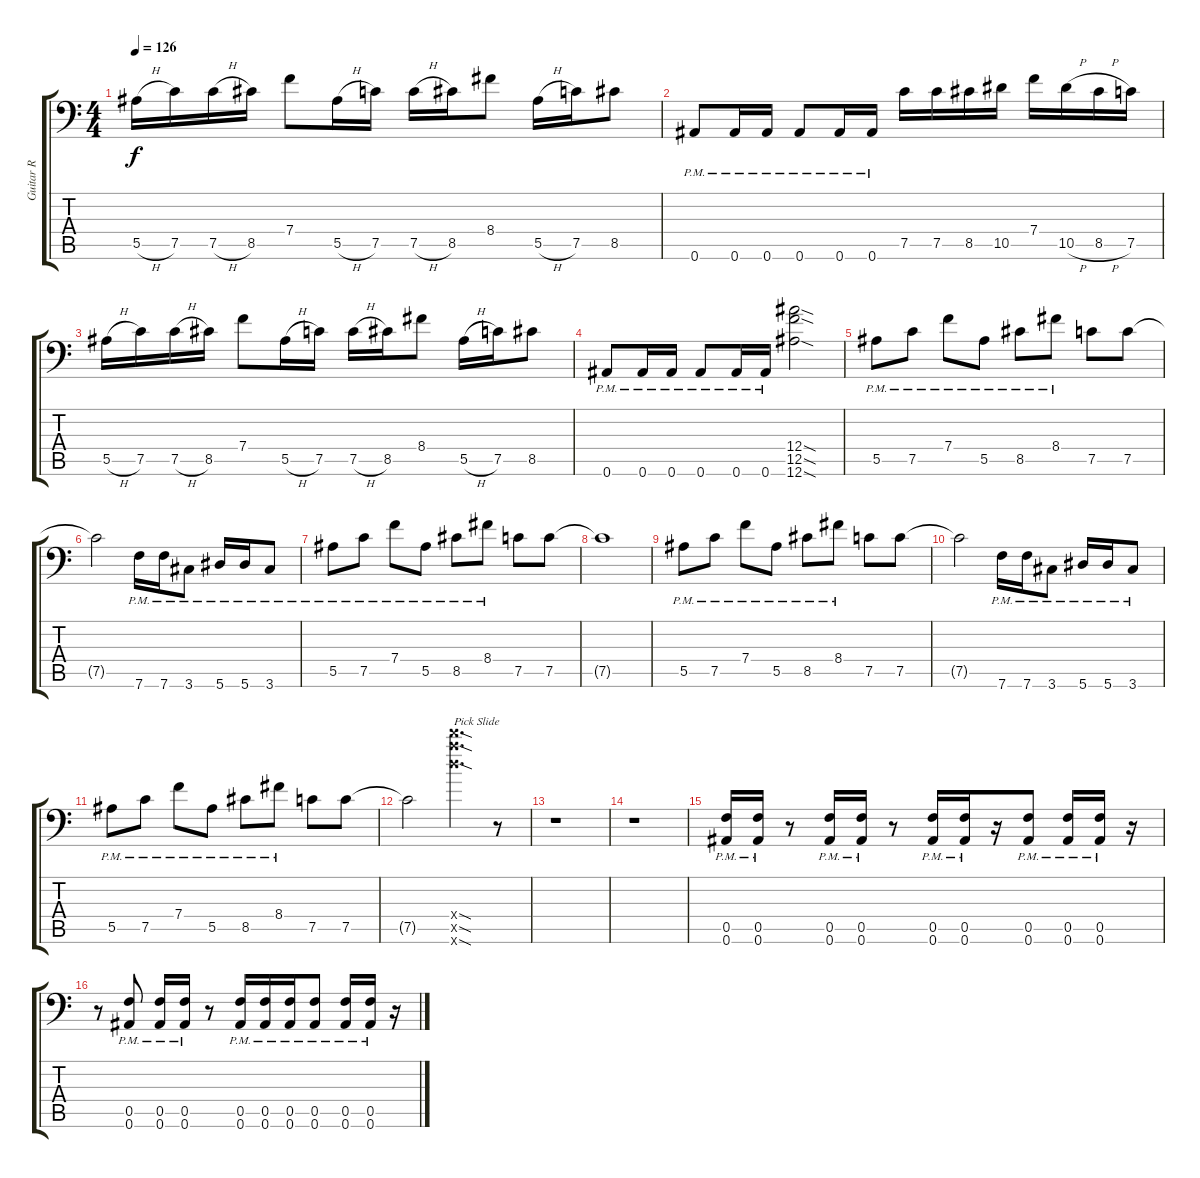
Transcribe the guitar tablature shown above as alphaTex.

\track ("Guitar R" "Guitar R") {instrument overdrivenguitar}
\staff {score tabs}
\tuning (C4 G3 Eb3 Bb2 F2 Bb1) {hide}
\ts (4 4)
\tempo 126
\clef f4
\ks c
5.5{h}.16{dy f} 7.5.16 7.5{h}.16 8.5.16 7.4.8 5.5{h}.16 7.5.16 7.5{h}.16 8.5.16 8.4.8 5.5{h}.16 7.5.16 8.5.8 |
0.6{pm}.8 0.6{pm}.16 0.6{pm}.16 0.6{pm}.8 0.6{pm}.16 0.6{pm}.16 7.5.16 7.5.16 8.5.16 10.5.16 7.4.16 10.5{h}.16 8.5{h}.16 7.5.16 |
5.5{h}.16 7.5.16 7.5{h}.16 8.5.16 7.4.8 5.5{h}.16 7.5.16 7.5{h}.16 8.5.16 8.4.8 5.5{h}.16 7.5.16 8.5.8 |
0.6{pm}.8 0.6{pm}.16 0.6{pm}.16 0.6{pm}.8 0.6{pm}.16 0.6{pm}.16 (12.4{sod} 12.5{sod} 12.6{sod}).2 |
5.5{pm}.8 7.5{pm}.8 7.4{pm}.8 5.5{pm}.8 8.5{pm}.8 8.4{pm}.8 7.5.8 7.5.8 |
7.5{t}.2 7.6{pm}.16 7.6{pm}.16 3.6{pm}.8 5.6{pm}.16 5.6{pm}.16 3.6{pm}.8 |
5.5{pm}.8 7.5{pm}.8 7.4{pm}.8 5.5{pm}.8 8.5{pm}.8 8.4{pm}.8 7.5.8 7.5.8 |
7.5{t}.1 |
5.5{pm}.8 7.5{pm}.8 7.4{pm}.8 5.5{pm}.8 8.5{pm}.8 8.4{pm}.8 7.5.8 7.5.8 |
7.5{t}.2 7.6{pm}.16 7.6{pm}.16 3.6{pm}.8 5.6{pm}.16 5.6{pm}.16 3.6{pm}.8 |
5.5{pm}.8 7.5{pm}.8 7.4{pm}.8 5.5{pm}.8 8.5{pm}.8 8.4{pm}.8 7.5.8 7.5.8 |
7.5{t}.2 (28.4{sod x} 28.5{sod x} 28.6{sod x}).4{d txt "Pick Slide"} r.8 |
r.1 |
r.1 |
(0.5{pm} 0.6{pm}).16 (0.5{pm} 0.6{pm}).16 r.8 (0.5{pm} 0.6{pm}).16 (0.5{pm} 0.6{pm}).16 r.8 (0.5{pm} 0.6{pm}).16 (0.5{pm} 0.6{pm}).16 r.16 (0.5{pm} 0.6{pm}).8 (0.5{pm} 0.6{pm}).16 (0.5{pm} 0.6{pm}).16 r.16 |
r.8 (0.5{pm} 0.6{pm}).8 (0.5{pm} 0.6{pm}).16 (0.5{pm} 0.6{pm}).16 r.8 (0.5{pm} 0.6{pm}).16 (0.5{pm} 0.6{pm}).16 (0.5{pm} 0.6{pm}).16 (0.5{pm} 0.6{pm}).8 (0.5{pm} 0.6{pm}).16 (0.5{pm} 0.6{pm}).16 r.16
